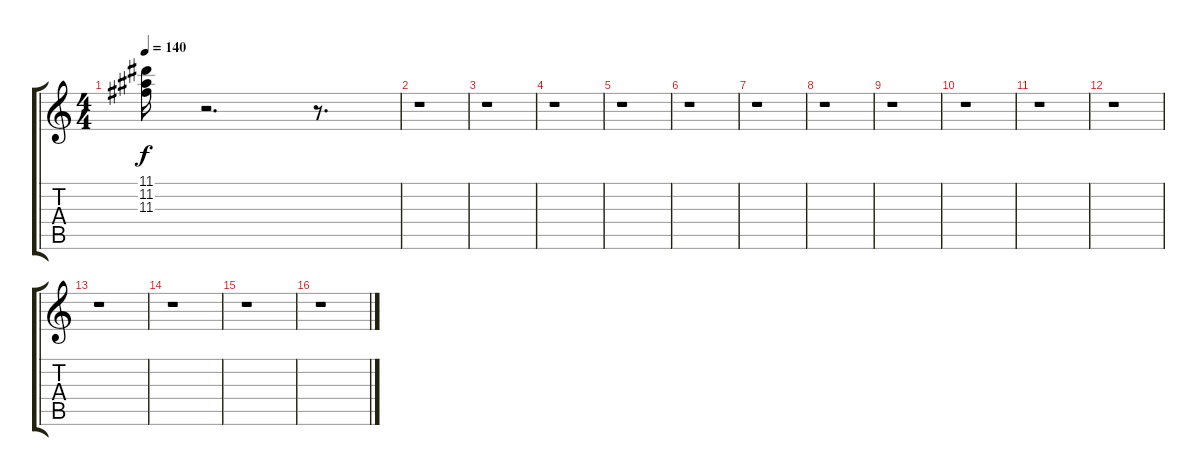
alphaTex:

\track "" {instrument electricguitarclean}
\staff {score tabs}
\tuning (E4 B3 G3 D3 A2 E2) {hide}
\ts (4 4)
\tempo 140
\clef g2
\ks c
(11.1 11.2 11.3).16{dy f} r.2{d} r.8{d} |
r.1 |
r.1 |
r.1 |
r.1 |
r.1 |
r.1 |
r.1 |
r.1 |
r.1 |
r.1 |
r.1 |
r.1 |
r.1 |
r.1 |
r.1
